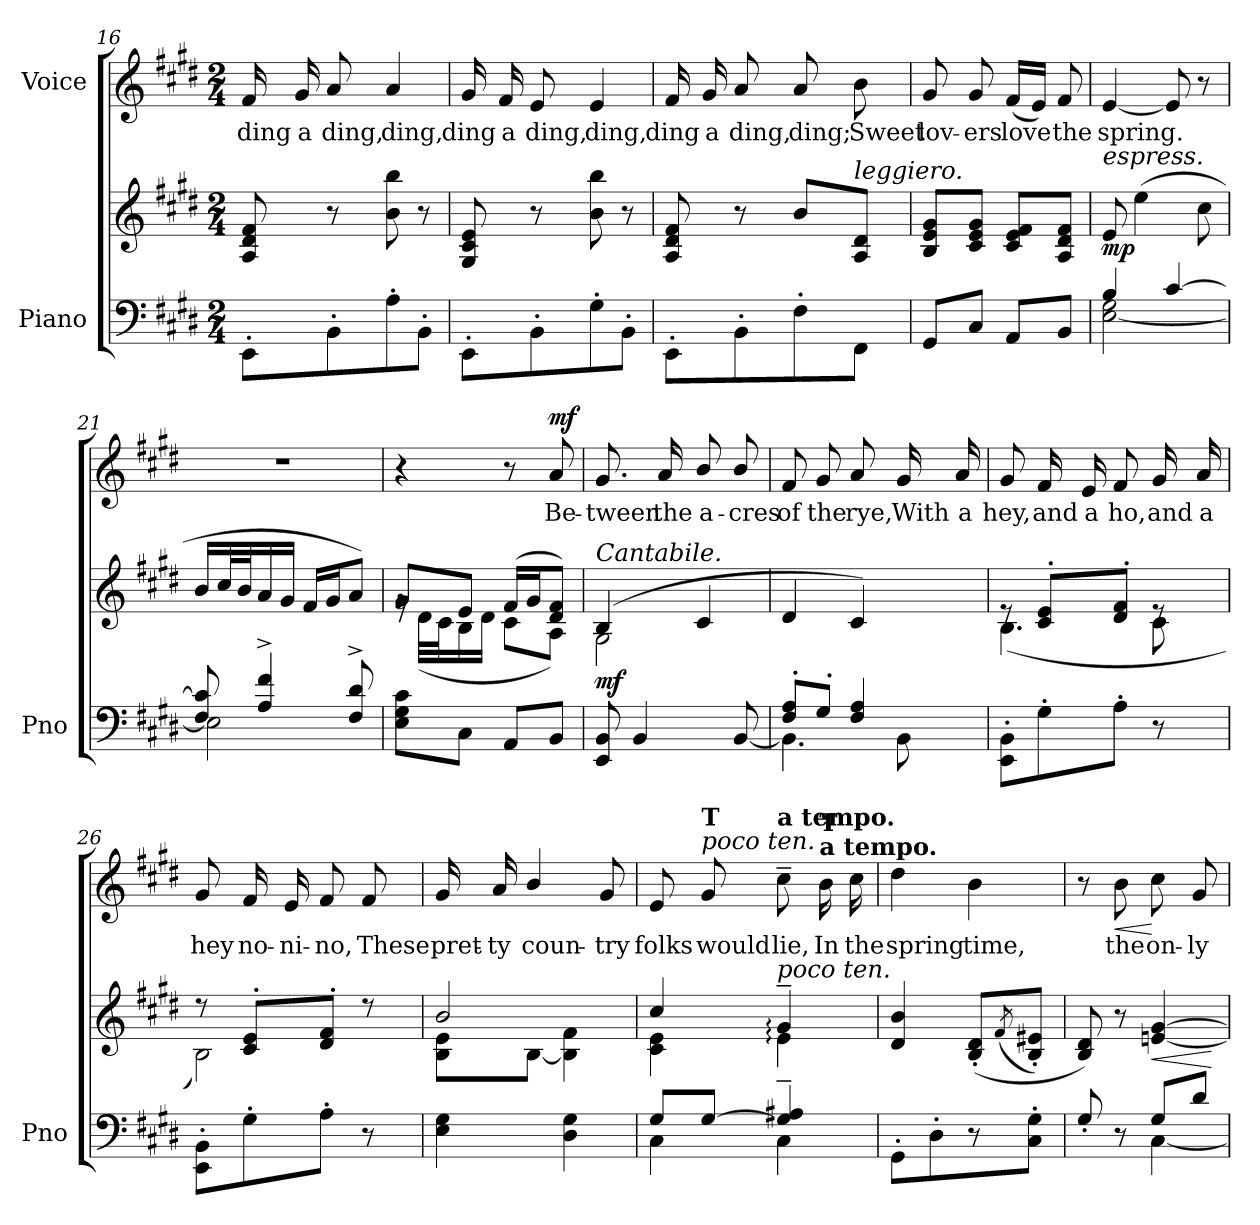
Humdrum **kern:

**kern	**kern	**dynam	**kern	**text	**dynam
*part2	*part2	*part2	*part1	*part1	*part1
*staff3	*staff2	*staff2/3	*staff1	*staff1	*staff1
*I"Piano	*	*	*I"Voice	*	*
*I'Pno	*	*	*	*	*
!!LO:LB:g=z
*clefF4	*clefG2	*	*clefG2	*	*
*k[f#c#g#d#]	*k[f#c#g#d#]	*	*k[f#c#g#d#]	*	*
*M2/4	*M2/4	*	*M2/4	*	*
=16	=16	=16	=16	=16	=16
!	!	!	!	!LO:LY:b	!
8EE'\L	8A/ 8d#/ 8f#/	.	16f#/	ding	.
!	!	!	!	!LO:LY:b	!
.	.	.	16g#/	a	.
!	!	!	!	!LO:LY:b	!
8BB'\	8r	.	8a/	ding,	.
!	!	!	!	!LO:LY:b	!
8A'\	8b\ 8bb\	.	4a/	ding,	.
8BB'\J	8r	.	.	.	.
=17	=17	=17	=17	=17	=17
!	!	!	!	!LO:LY:b	!
8EE'\L	8G#/ 8c#/ 8e/	.	16g#/	ding	.
!	!	!	!	!LO:LY:b	!
.	.	.	16f#/	a	.
!	!	!	!	!LO:LY:b	!
8BB'\	8r	.	8e/	ding,	.
!	!	!	!	!LO:LY:b	!
8G#'\	8b\ 8bb\	.	4e/	ding,	.
8BB'\J	8r	.	.	.	.
=18	=18	=18	=18	=18	=18
!	!	!	!	!LO:LY:b	!
8EE'\L	8A/ 8d#/ 8f#/	.	16f#/	ding	.
!	!	!	!	!LO:LY:b	!
.	.	.	16g#/	a	.
!	!	!	!	!LO:LY:b	!
8BB'\	8r	.	8a/	ding,	.
!	!	!	!	!LO:LY:b	!
8F#'\	8b/L	.	8a/	ding;	.
!	!LO:TX:a:i:t=leggiero.	!	!	!	!
!	!	!	!	!LO:LY:b	!
8FF#\J	8A/ 8d#/J	.	8b\	Sweet	.
!!LO:LB:g=z
=19	=19	=19	=19	=19	=19
!	!	!	!	!LO:LY:b	!
8GG#/L	8B/ 8e/ 8g#/L	.	8g#/	lov-	.
!	!	!	!	!LO:LY:b	!
8C#/J	8c#/ 8e/ 8g#/J	.	8g#/	-ers	.
!	!	!	!	!LO:LY:b	!
8AA/L	8c#/ 8e/ 8f#/L	.	(16f#/LL	love	.
.	.	.	16e/JJ)	.	.
!	!	!	!	!LO:LY:b	!
8BB/J	8A/ 8d#/ 8f#/J	.	8f#/	the	.
=20	=20	=20	=20	=20	=20
*^	*	*	*	*	*
!	!	!LO:TX:a:i:t=espress.	!	!	!	!
!	!	!	!LO:DY:b	!	!LO:LY:b	!
4B/	[2E\ 2G#\	8e/	mp	[4e/	spring.	.
.	.	(4ee\	.	.	.	.
[4c#/	.	.	.	8e/]	.	.
.	.	8cc#\	.	8r	.	.
=21	=21	=21	=21	=21	=21	=21
8F#/ 8c#/]	2E\]	16b/LL	.	2r	.	.
.	.	32cc#/L	.	.	.	.
.	.	32b/J	.	.	.	.
4A/^ 4f#/^	.	16a/	.	.	.	.
.	.	16g#/JJ	.	.	.	.
.	.	16f#/LL	.	.	.	.
.	.	16g#/J	.	.	.	.
8F#/^ 8d#/^	.	8a/J)	.	.	.	.
*v	*v	*	*	*	*	*
=22	=22	=22	=22	=22	=22
*	*^	*	*	*	*
8E\ 8G#\ 8c#\L	8g#/L	16rg	.	4r	.	.
.	.	(32d#\LLL	.	.	.	.
.	.	32c#\J	.	.	.	.
8C#\J	8e/J	16B\	.	.	.	.
.	.	16d#\JJ	.	.	.	.
8AA/L	(16f#/LL	8c#\L	.	8r	.	.
.	16g#/J	.	.	.	.	.
!	!	!	!	!	!LO:LY:b	!LO:DY:a
8BB/J	8d#/ 8f#/J)	8A\J)	.	8a/	Be-	mf
!!LO:LB:g=z
=23	=23	=23	=23	=23	=23	=23
!	!LO:TX:a:i:t=Cantabile.	!	!	!	!	!
!	!	!	!LO:DY:a=2	!	!LO:LY:b	!
8EE/ 8BB/	(4B/	2G#\	mf	8.g#/	-tween	.
4BB/	.	.	.	.	.	.
!	!	!	!	!	!LO:LY:b	!
.	.	.	.	16a/	the	.
!	!	!	!	!	!LO:LY:b	!
.	4c#/	.	.	8b/	a-	.
!	!	!	!	!	!LO:LY:b	!
[8BB/	.	.	.	8b/	-cres	.
*	*v	*v	*	*	*	*
=24	=24	=24	=24	=24	=24
*^	*	*	*	*	*
!	!	!	!	!	!LO:LY:b	!
8F#/' 8A/'L	4.BB\]	4d#/	.	8f#/	of	.
!	!	!	!	!	!LO:LY:b	!
8G#'/J	.	.	.	8g#/	the	.
!	!	!	!	!	!LO:LY:b	!
4F#/ 4A/	.	4c#/)	.	8a/	rye,	.
!	!	!	!	!	!LO:LY:b	!
.	8BB\	.	.	16g#/	With	.
!	!	!	!	!	!LO:LY:b	!
.	.	.	.	16a/	a	.
*v	*v	*	*	*	*	*
=25	=25	=25	=25	=25	=25
*	*^	*	*	*	*
!	!	!	!	!	!LO:LY:b	!
8EE\' 8BB\'L	8re	(4.B\	.	8g#/	hey,	.
!	!	!	!	!	!LO:LY:b	!
8G#'\	8c#/' 8e/'L	.	.	16f#/	and	.
!	!	!	!	!	!LO:LY:b	!
.	.	.	.	16e/	a	.
!	!	!	!	!	!LO:LY:b	!
8A'\J	8d#/' 8f#/'J	.	.	8f#/	ho,	.
!	!	!	!	!	!LO:LY:b	!
8r	8re	8c#\	.	16g#/	and	.
!	!	!	!	!	!LO:LY:b	!
.	.	.	.	16a/	a	.
=26	=26	=26	=26	=26	=26	=26
!	!	!	!	!	!LO:LY:b	!
8EE\' 8BB\'L	8r	2B\)	.	8g#/	hey	.
!	!	!	!	!	!LO:LY:b	!
8G#'\	8c#/' 8e/'L	.	.	16f#/	no-	.
!	!	!	!	!	!LO:LY:b	!
.	.	.	.	16e/	-ni-	.
!	!	!	!	!	!LO:LY:b	!
8A'\J	8d#/' 8f#/'J	.	.	8f#/	-no,	.
!	!	!	!	!	!LO:LY:b	!
8r	8r	.	.	8f#/	These	.
!!LO:PB:g=z
=27	=27	=27	=27	=27	=27	=27
!	!	!	!	!	!LO:LY:b	!
4E\ 4G#\	(2b/	8B\ 8e\L	.	16g#/	pret-	.
!	!	!	!	!	!LO:LY:b	!
.	.	.	.	16a/	-ty	.
!	!	!	!	!	!LO:LY:b	!
.	.	[8B\J	.	4b/	coun-	.
4D#\ 4G#\	.	4B\] 4f#\	.	.	.	.
!	!	!	!	!	!LO:LY:b	!
.	.	.	.	8g#/	-try	.
=28	=28	=28	=28	=28	=28	=28
*^	*	*	*	*	*	*
!	!	!	!	!	!	!LO:LY:b	!
8G#/L	4C#\	4cc#/	4c#\ 4e\	.	8e/	folks	.
!	!	!	!	!	!LO:TX:a:i:t=poco ten.	!	!
!	!	!	!	!	!LO:TX:a:B:t=T	!	!
!	!	!	!	!	!	!LO:LY:b	!
[8G#/J	.	.	.	.	8g#/	would	.
!	!	!	!	!	!LO:TX:a:B:t=a tempo.	!	!
!	!	!LO:TX:a:i:t=poco   ten.	!	!	!	!	!
!	!	!	!	!	!	!LO:LY:b	!
4G#/]~ 4A#X/~	4C#\	4g#:~/	4e:\	.	8cc#~\	lie,	.
!	!	!	!	!	!LO:TX:a:B:t=a tempo.	!	!
!	!	!	!	!	!LO:TX:a:B:t=T	!	!
!	!	!	!	!	!	!LO:LY:b	!
.	.	.	.	.	16b\	In	.
!	!	!	!	!	!	!LO:LY:b	!
.	.	.	.	.	16cc#\	the	.
*v	*v	*	*	*	*	*	*
*	*v	*v	*	*	*	*
=29	=29	=29	=29	=29	=29
!	!	!	!	!LO:LY:b	!
8GG#'\L	4d#/ 4b/	.	4dd#\	spring	.
8D#'\	.	.	.	.	.
!	!	!	!	!LO:LY:b	!
8r	(8B/' 8d#/'L	.	4b\	time,	.
.	(8qf#/	.	.	.	.
8C#\' 8G#\'J	8B/' 8e#X/'J)	.	.	.	.
!!LO:LB:g=z
=30	=30	=30	=30	=30	=30
*^	*	*	*	*	*
8G#'/	4ryy	8B/ 8d#/)	.	8r	.	.
!	!	!	!	!	!LO:LY:b	!LO:HP:b
8r	.	8r	.	8b\	the	<
!	!	!	!LO:HP:b	!	!LO:LY:b	!
8G#/L	[4C#\	[4en/ [4g#/	<	8cc#\	on-	[
!	!	!	!	!	!LO:LY:b	!
8d#/J	.	.	.	8g#/	-ly	.
*v	*v	*	*	*	*	*
.	.	[	.	.	.
=	=	=	=	=	=
*-	*-	*-	*-	*-	*-
